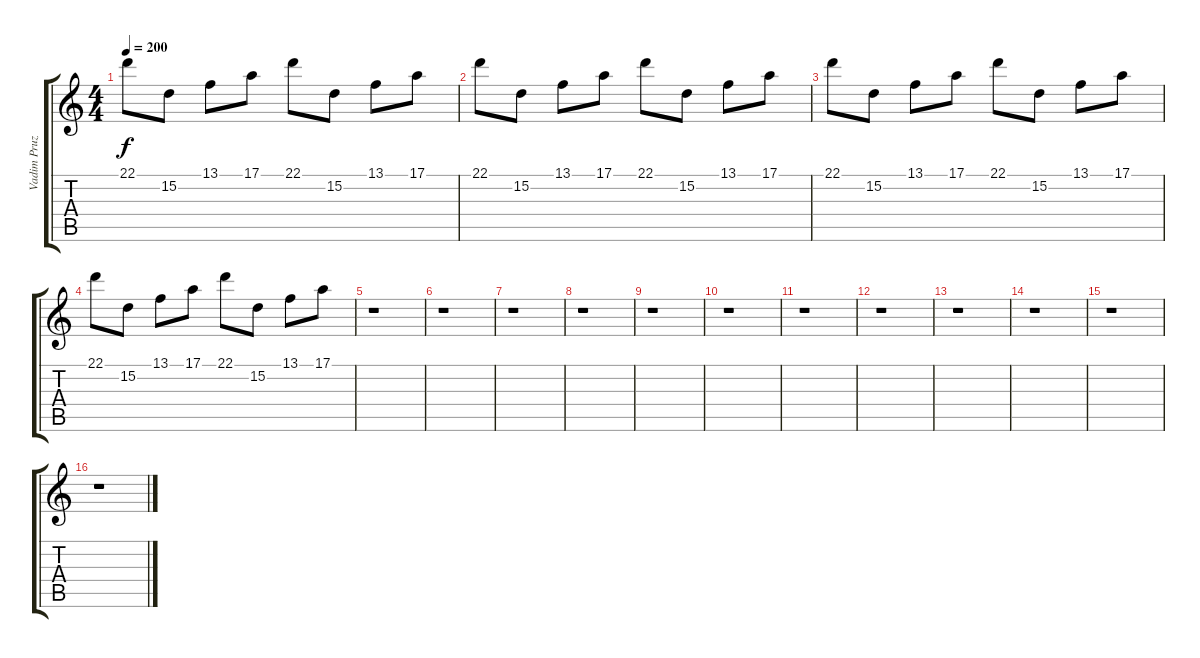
\track ("Vadim Pruzhanov | Keyboard 1" "Vadim Pruz") {instrument choiraahs}
\staff {score tabs}
\tuning (E4 B3 G3 D3 A2 E2) {hide}
\ts (4 4)
\tempo 200
\clef g2
\ks c
22.1.8{dy f} 15.2.8 13.1.8 17.1.8 22.1.8 15.2.8 13.1.8 17.1.8 |
22.1.8 15.2.8 13.1.8 17.1.8 22.1.8 15.2.8 13.1.8 17.1.8 |
22.1.8 15.2.8 13.1.8 17.1.8 22.1.8 15.2.8 13.1.8 17.1.8 |
22.1.8 15.2.8 13.1.8 17.1.8 22.1.8 15.2.8 13.1.8 17.1.8 |
r.1 |
r.1 |
r.1 |
r.1 |
r.1 |
r.1 |
r.1 |
r.1 |
r.1 |
r.1 |
r.1 |
r.1
